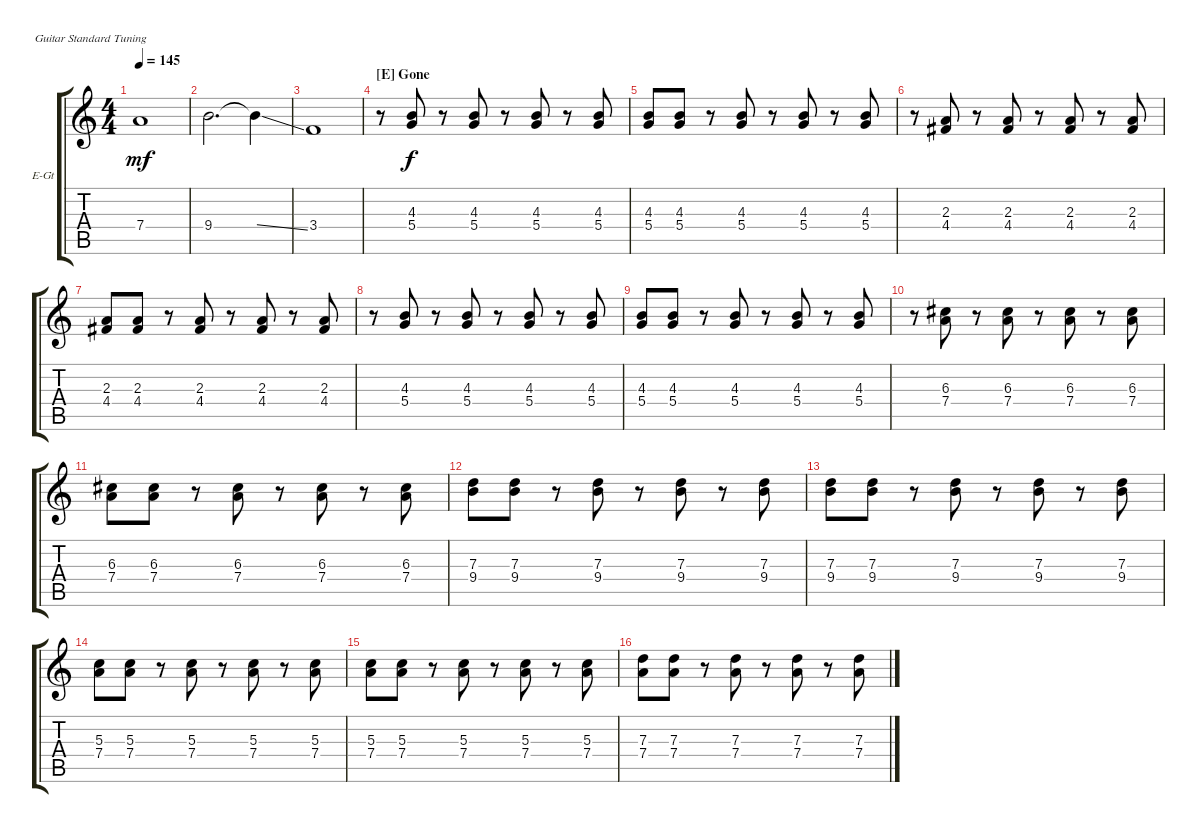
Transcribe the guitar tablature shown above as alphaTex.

\defaultSystemsLayout 4
\bracketExtendMode groupsimilarinstruments
\firstSystemTrackNameOrientation horizontal
\otherSystemsTrackNameOrientation horizontal
\track ("Guitar Compilation" "E-Gt") {instrument electricguitarclean}
\staff {score tabs}
\tuning (E4 B3 G3 D3 A2 E2)
\ts (4 4)
\tempo 145
\clef g2
\scale
0.333333
\ks c
7.4.1{dy mf} |
\scale
0.333333 9.4.2{d} 9.4{ss t}.4 |
\scale
0.333333 3.4.1 |
\section ("E" "Gone")
\scale
0.333333 r.8 (4.3 5.4).8{dy f} r.8 (4.3 5.4).8 r.8 (4.3 5.4).8 r.8 (4.3 5.4).8 |
\scale
0.333333 (4.3 5.4).8 (4.3 5.4).8 r.8 (4.3 5.4).8 r.8 (4.3 5.4).8 r.8 (4.3 5.4).8 |
\scale
0.333333 r.8 (2.3 4.4).8 r.8 (2.3 4.4).8 r.8 (2.3 4.4).8 r.8 (2.3 4.4).8 |
\scale
0.333333 (2.3 4.4).8 (2.3 4.4).8 r.8 (2.3 4.4).8 r.8 (2.3 4.4).8 r.8 (2.3 4.4).8 |
\scale
0.333333 r.8 (4.3 5.4).8 r.8 (4.3 5.4).8 r.8 (4.3 5.4).8 r.8 (4.3 5.4).8 |
\scale
0.333333 (4.3 5.4).8 (4.3 5.4).8 r.8 (4.3 5.4).8 r.8 (4.3 5.4).8 r.8 (4.3 5.4).8 |
\scale
0.333333 r.8 (6.3 7.4).8 r.8 (6.3 7.4).8 r.8 (6.3 7.4).8 r.8 (6.3 7.4).8 |
\scale
0.333333 (6.3 7.4).8 (6.3 7.4).8 r.8 (6.3 7.4).8 r.8 (6.3 7.4).8 r.8 (6.3 7.4).8 |
\scale
0.333333 (7.3 9.4).8 (7.3 9.4).8 r.8 (7.3 9.4).8 r.8 (7.3 9.4).8 r.8 (7.3 9.4).8 |
\scale
0.333333 (7.3 9.4).8 (7.3 9.4).8 r.8 (7.3 9.4).8 r.8 (7.3 9.4).8 r.8 (7.3 9.4).8 |
\scale
0.333333 (5.3 7.4).8 (5.3 7.4).8 r.8 (5.3 7.4).8 r.8 (5.3 7.4).8 r.8 (5.3 7.4).8 |
\scale
0.333333 (5.3 7.4).8 (5.3 7.4).8 r.8 (5.3 7.4).8 r.8 (5.3 7.4).8 r.8 (5.3 7.4).8 |
\scale
0.333333 (7.3 7.4).8 (7.3 7.4).8 r.8 (7.3 7.4).8 r.8 (7.3 7.4).8 r.8 (7.3 7.4).8
